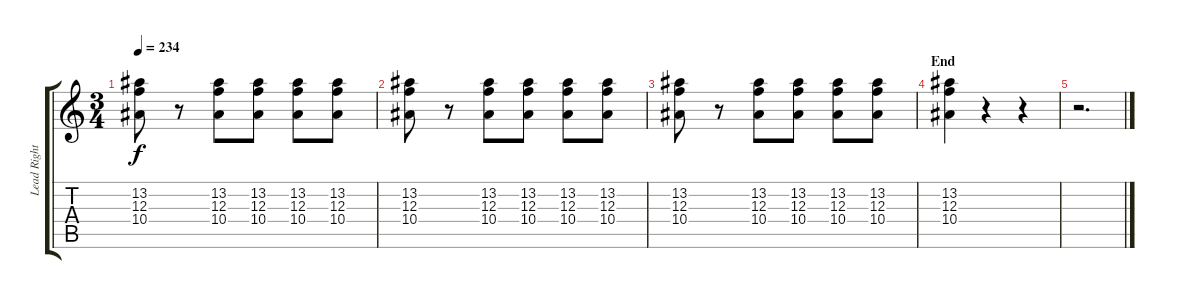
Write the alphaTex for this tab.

\track ("Lead Right" "Lead Right") {instrument overdrivenguitar}
\staff {score tabs}
\tuning (D4 A3 F3 C3 G2 D2) {hide}
\ts (3 4)
\tempo 234
\clef g2
\ks c
(13.2 12.3 10.4).8{dy f} r.8 (13.2 12.3 10.4).8 (13.2 12.3 10.4).8 (13.2 12.3 10.4).8 (13.2 12.3 10.4).8 |
(13.2 12.3 10.4).8 r.8 (13.2 12.3 10.4).8 (13.2 12.3 10.4).8 (13.2 12.3 10.4).8 (13.2 12.3 10.4).8 |
(13.2 12.3 10.4).8 r.8 (13.2 12.3 10.4).8 (13.2 12.3 10.4).8 (13.2 12.3 10.4).8 (13.2 12.3 10.4).8 |
\section ("" "End")
(13.2 12.3 10.4).4 r.4 r.4 |
r.2{d}
